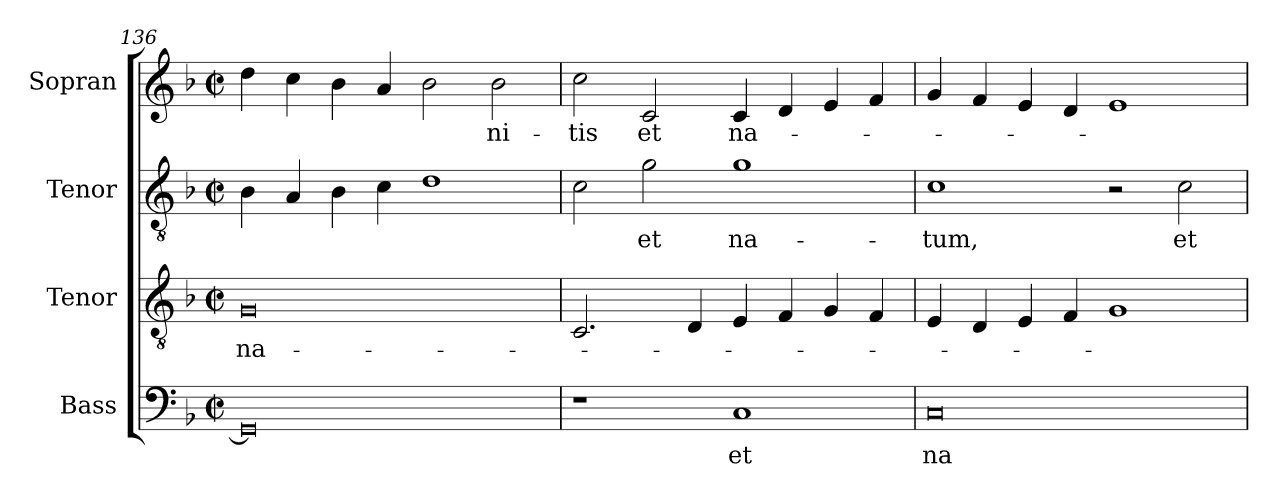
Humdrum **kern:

**kern	**text	**kern	**text	**kern	**text	**kern	**text
*part4	*part4	*part3	*part3	*part2	*part2	*part1	*part1
*staff4	*staff4	*staff3	*staff3	*staff2	*staff2	*staff1	*staff1
*I"Bass	*	*I"Tenor	*	*I"Tenor	*	*I"Sopran	*
*	*	*I'Tenor	*	*	*	*	*
*clefF4	*	*clefGv2	*	*clefGv2	*	*clefG2	*
*	*	*ITrd7c12	*	*ITrd7c12	*	*	*
*k[b-]	*	*k[b-]	*	*k[b-]	*	*k[b-]	*
*d:	*	*d:	*	*d:	*	*d:	*
*M2/2	*	*M2/2	*	*M2/2	*	*M2/2	*
*met(c|)	*	*met(c|)	*	*met(c|)	*	*met(c|)	*
=136	=136	=136	=136	=136	=136	=136	=136
!	!	!	!LO:LY:b:color=#000000	!	!	!	!
0GGi]	.	0GGi	na-	4BB-i\	.	4ddi\	.
.	.	.	.	4AAi/	.	4cci\	.
.	.	.	.	4BB-i\	.	4b-i\	.
.	.	.	.	4Ci\	.	4ai/	.
.	.	.	.	1Di	.	2b-i\	.
!	!	!	!	!	!	!	!LO:LY:b:color=#000000
.	.	.	.	.	.	2b-i\	-ni-
=137	=137	=137	=137	=137	=137	=137	=137
!	!	!	!	!	!	!	!LO:LY:b:color=#000000
1r	.	2.CCi/	.	2Ci\	.	2cci\	-tis
!	!	!	!	!	!LO:LY:b:color=#000000	!	!
!	!	!	!	!	!	!	!LO:LY:b:color=#000000
.	.	.	.	2Gi\	et	2ci/	et
.	.	4DDi/	.	.	.	.	.
!	!LO:LY:b:color=#000000	!	!	!	!	!	!
!	!	!	!	!	!LO:LY:b:color=#000000	!	!
!	!	!	!	!	!	!	!LO:LY:b:color=#000000
1Ci	et	4EEi/	.	1Gi	na-	4ci/	na-
.	.	4FFi/	.	.	.	4di/	.
.	.	4GGi/	.	.	.	4ei/	.
.	.	4FFi/	.	.	.	4fi/	.
=138	=138	=138	=138	=138	=138	=138	=138
!	!LO:LY:b:color=#000000	!	!	!	!	!	!
!	!	!	!	!	!LO:LY:b:color=#000000	!	!
0Ci	na-	4EEi/	.	1Ci	-tum,	4gi/	.
.	.	4DDi/	.	.	.	4fi/	.
.	.	4EEi/	.	.	.	4ei/	.
.	.	4FFi/	.	.	.	4di/	.
.	.	1GGi	.	2r	.	1ei	.
!	!	!	!	!	!LO:LY:b:color=#000000	!	!
.	.	.	.	2Ci\	et	.	.
=	=	=	=	=	=	=	=
*-	*-	*-	*-	*-	*-	*-	*-
